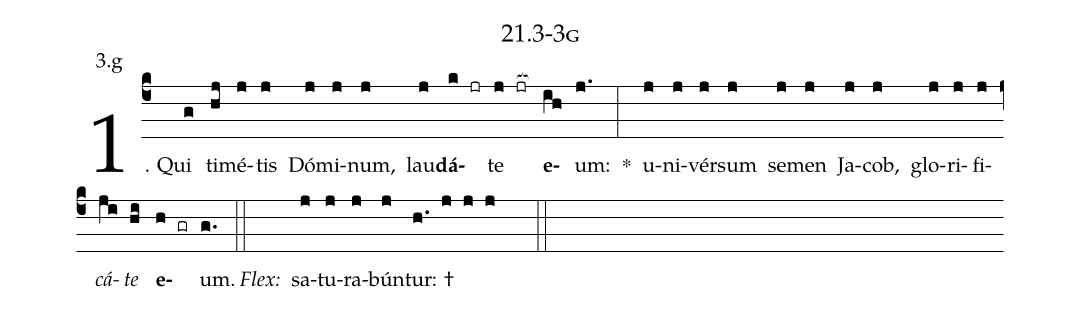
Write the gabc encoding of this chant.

name: 21.3-3g;
annotation: 3.g;
%%
(c4)1. Qui(g) ti(hj)mé(j)tis(j) Dó(j)mi(j)num,(j) lau(j)<b>dá</b>(k jr)te(j jr[ocb:1{]) <b>e</b>(ih[ocb:0}])um:(j.) *(:) u(j)ni(j)vér(j)sum(j) se(j)men(j) Ja(j)cob,(j) glo(j)ri(j)fi(j)<i>cá</i>(ji)<i>te</i>(hi) <b>e</b>(h gr)um.(g.) (::)
<i>Flex:</i>()  sa(j)tu(j)ra(j)bún(j)tur: †(h. j j j  ::)

%E(j) u(j) o(ji) u(hi) a(h) e.(g.) (::)
